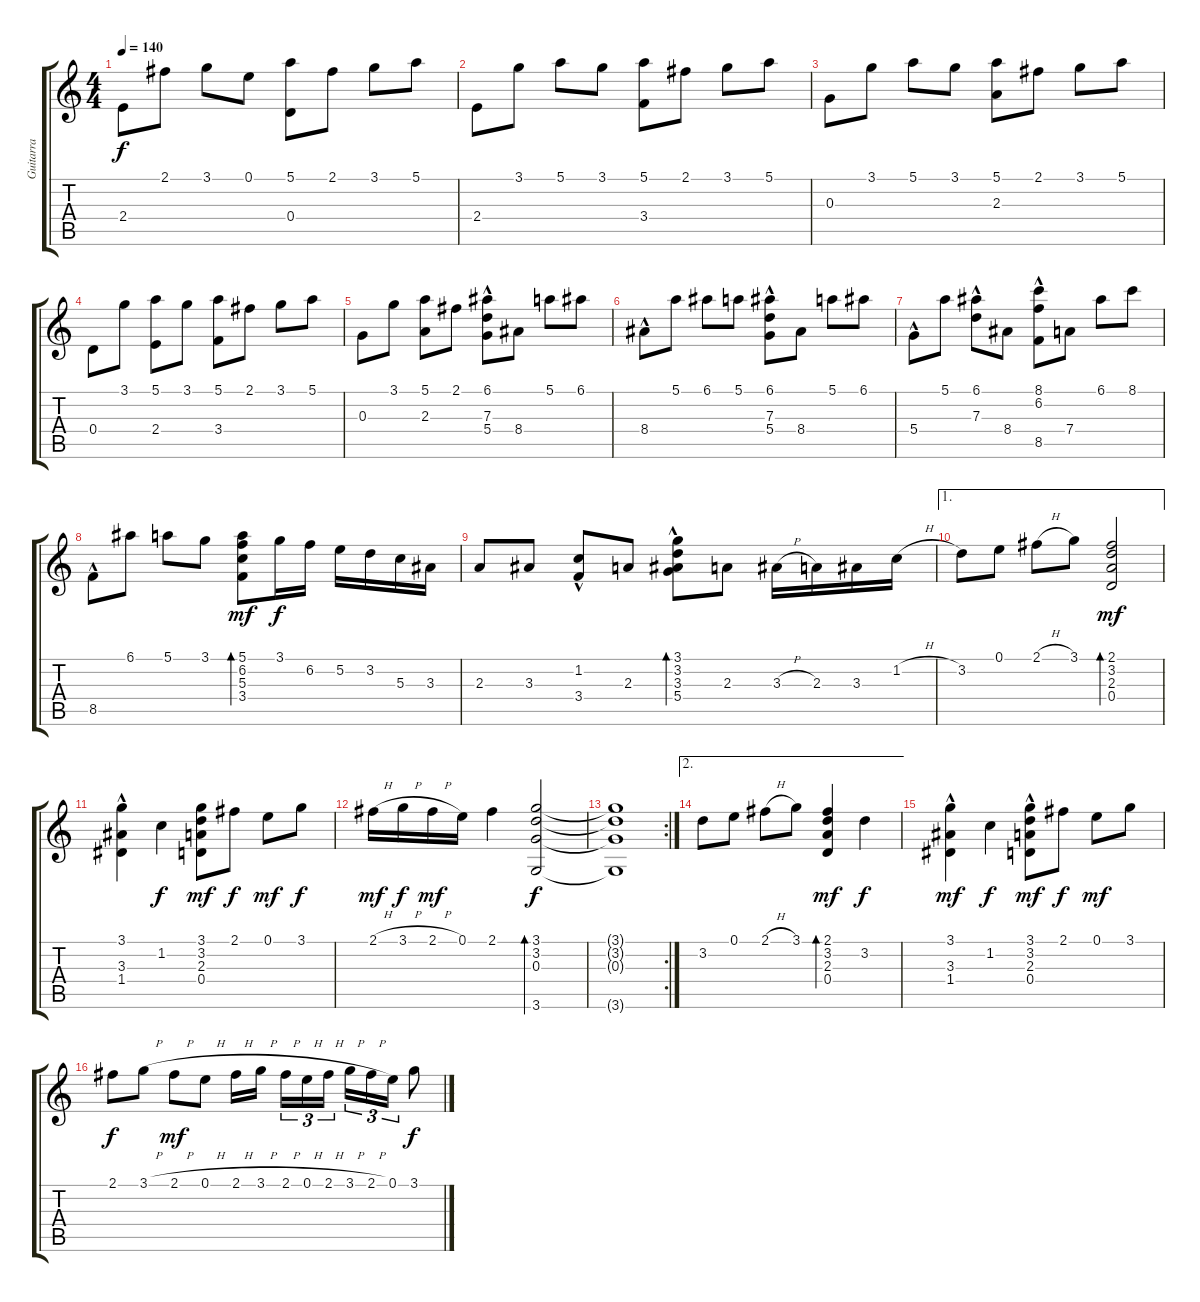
\track ("Guitarra" "Guitarra") {instrument acousticguitarnylon}
\staff {score tabs}
\tuning (E4 B3 G3 D3 A2 E2) {hide}
\ts (4 4)
\tempo 140
\clef g2
\ks c
2.4.8{dy f} 2.1.8 3.1.8 0.1.8 (5.1 0.4).8 2.1.8 3.1.8 5.1.8 |
2.4.8 3.1.8 5.1.8 3.1.8 (5.1 3.4).8 2.1.8 3.1.8 5.1.8 |
0.3.8 3.1.8 5.1.8 3.1.8 (5.1 2.3).8 2.1.8 3.1.8 5.1.8 |
0.4.8 3.1.8 (5.1 2.4).8 3.1.8 (5.1 3.4).8 2.1.8 3.1.8 5.1.8 |
0.3.8 3.1.8 (5.1 2.3).8 2.1.8 (6.1{hac} 7.3 5.4{hac}).8 8.4.8 5.1.8 6.1.8 |
8.4{hac}.8 5.1.8 6.1.8 5.1.8 (6.1{hac} 7.3 5.4{hac}).8 8.4.8 5.1.8 6.1.8 |
5.4{hac}.8 5.1.8 (6.1{hac} 7.3).8 8.4.8 (8.1{hac} 6.2 8.5{hac}).8 7.4.8 6.1.8 8.1.8 |
8.5{hac}.8 6.1.8 5.1.8 3.1.8 (5.1 6.2 5.3 3.4).8{bd 480 dy mf} 3.1.16{dy f} 6.2.16 5.2.16 3.2.16 5.3.16 3.3.16 |
2.3.8 3.3.8 (1.2 3.4{hac}).8 2.3.8 (3.1{hac} 3.2{hac} 3.3 5.4).8{bd 480} 2.3.8 3.3{h}.16 2.3.16 3.3.16 1.2{h}.16 |
\ae 1
3.2.8 0.1.8 2.1{h}.8 3.1.8 (2.1 3.2 2.3 0.4).2{bd 240 dy mf} |
(3.1 3.3{hac} 1.4).4 1.2.4{dy f} (3.1 3.2 2.3 0.4).8{dy mf} 2.1.8{dy f} 0.1.8{dy mf} 3.1.8{dy f} |
2.1{h}.16{dy mf} 3.1{h}.16{dy f} 2.1{h}.16{dy mf} 0.1.16 2.1.4 (3.1 3.2 0.3 3.6).2{bd 480 dy f} |
\rc 2
(3.1{t} 3.2{t} 0.3{t} 3.6{t}).1 |
\ae 2
3.2.8 0.1.8 2.1{h}.8 3.1.8 (2.1 3.2 2.3 0.4).4{bd 240 dy mf} 3.2.4{dy f} |
(3.1{hac} 3.3{hac} 1.4{hac}).4{dy mf} 1.2.4{dy f} (3.1 3.2 2.3{hac} 0.4{hac}).8{dy mf} 2.1.8{dy f} 0.1.8{dy mf} 3.1.8 |
2.1.8{dy f} 3.1{h}.8 2.1{h}.8{dy mf} 0.1{h}.8 2.1{h}.16 3.1{h}.16 2.1{h}.16{tu (3 2)} 0.1{h}.16{tu (3 2)} 2.1{h}.16{tu (3 2)} 3.1{h}.16{tu (3 2)} 2.1{h}.16{tu (3 2)} 0.1.16{tu (3 2)} 3.1.8{dy f}
